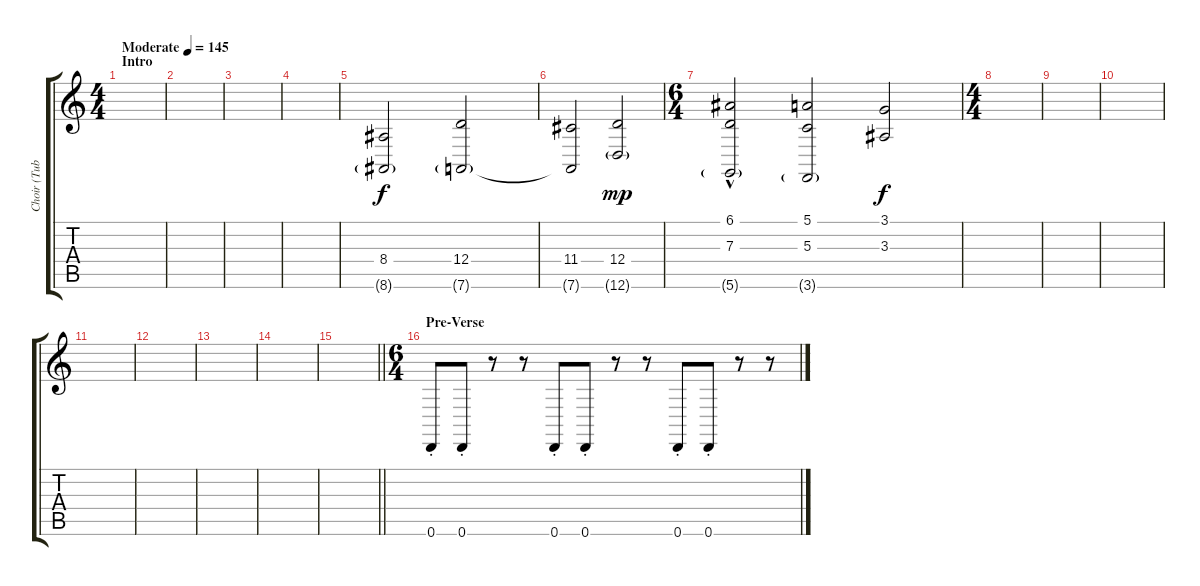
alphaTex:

\track ("Choir (Tuba)" "Choir (Tub") {instrument pad4choir}
\staff {score tabs}
\tuning (E4 B3 G3 D3 A2 D2) {hide}
\ts (4 4)
\section ("" "Intro")
\tempo (145 "Moderate")
\clef g2
\ks c
|
|
|
|
(8.4 8.6{g}).2 (12.4 7.6{g}).2 |
(11.4 7.6{t}).2{dy f} (12.4 12.6{g}).2{dy mp} |
\ts (6 4)
(6.1 7.3{hac} 5.6{g}).2{volume 16} (5.1 5.3 3.6{g}).2 (3.1 3.3).2{dy f} |
\ts (4 4)
|
|
|
|
|
|
|
\barLineRight lightlight
|
\ts (6 4)
\section ("" "Pre-Verse")
0.6{st}.8{instrument tuba} 0.6{st}.8 r.8 r.8 0.6{st}.8 0.6{st}.8 r.8 r.8 0.6{st}.8 0.6{st}.8 r.8 r.8
